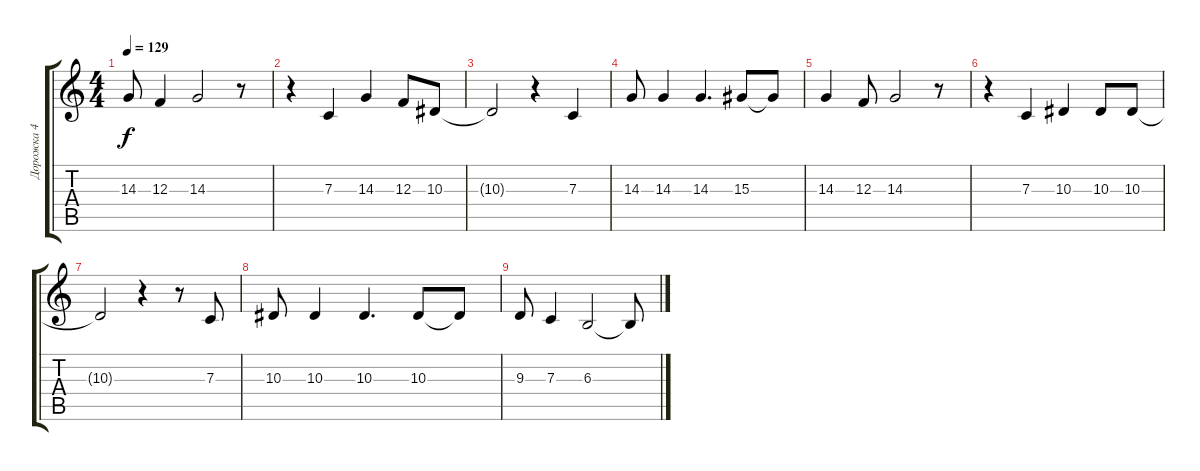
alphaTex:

\track ("Дорожка 4" "Дорожка 4") {instrument tenorsax}
\staff {score tabs}
\tuning (D4 A3 F3 C3 G2 C2) {hide}
\ts (4 4)
\tempo 129
\clef g2
\ks c
14.3.8{dy f} 12.3.4 14.3.2 r.8 |
r.4 7.3.4 14.3.4 12.3.8 10.3.8 |
10.3{t}.2 r.4 7.3.4 |
14.3.8 14.3.4 14.3.4{d} 15.3.8 15.3{t}.8 |
14.3.4 12.3.8 14.3.2 r.8 |
r.4 7.3.4 10.3.4 10.3.8 10.3.8 |
10.3{t}.2 r.4 r.8 7.3.8 |
10.3.8 10.3.4 10.3.4{d} 10.3.8 10.3{t}.8 |
9.3.8 7.3.4 6.3.2 6.3{t}.8
